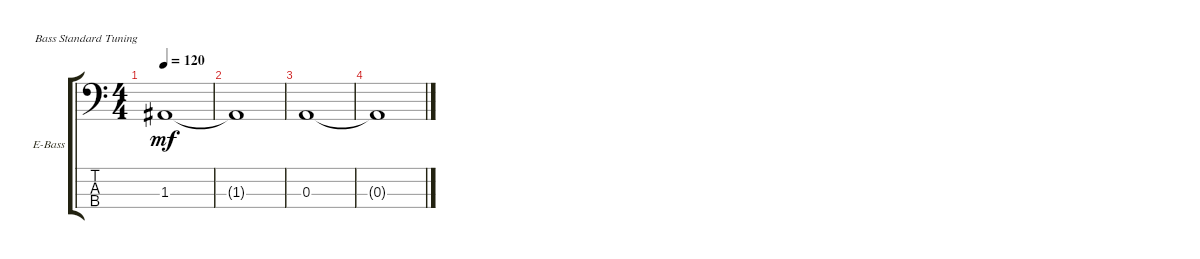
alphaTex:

\bracketExtendMode groupsimilarinstruments
\firstSystemTrackNameOrientation horizontal
\otherSystemsTrackNameOrientation horizontal
\track ("Electric Bass" "E-Bass") {instrument electricbassfinger}
\staff {score tabs}
\tuning (G2 D2 A1 E1)
\ts (4 4)
\tempo 120
\clef f4
\ks c
1.3.1{dy mf} |
1.3{t}.1 |
0.3.1 |
0.3{t}.1
